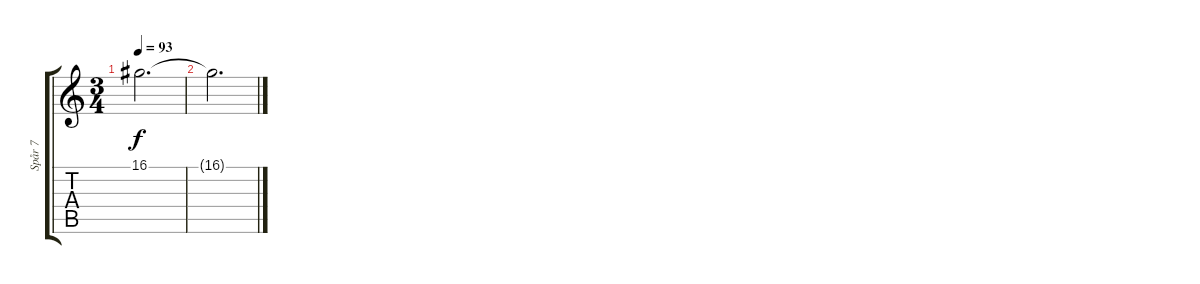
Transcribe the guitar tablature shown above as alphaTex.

\track ("Spår 7" "Spår 7") {instrument acousticgrandpiano}
\staff {score tabs}
\tuning (E4 B3 G3 D3 A2 E2) {hide}
\ts (3 4)
\tempo 93
\clef g2
\ks c
16.1{t}.2{d dy f} |
16.1{t}.2{d}
